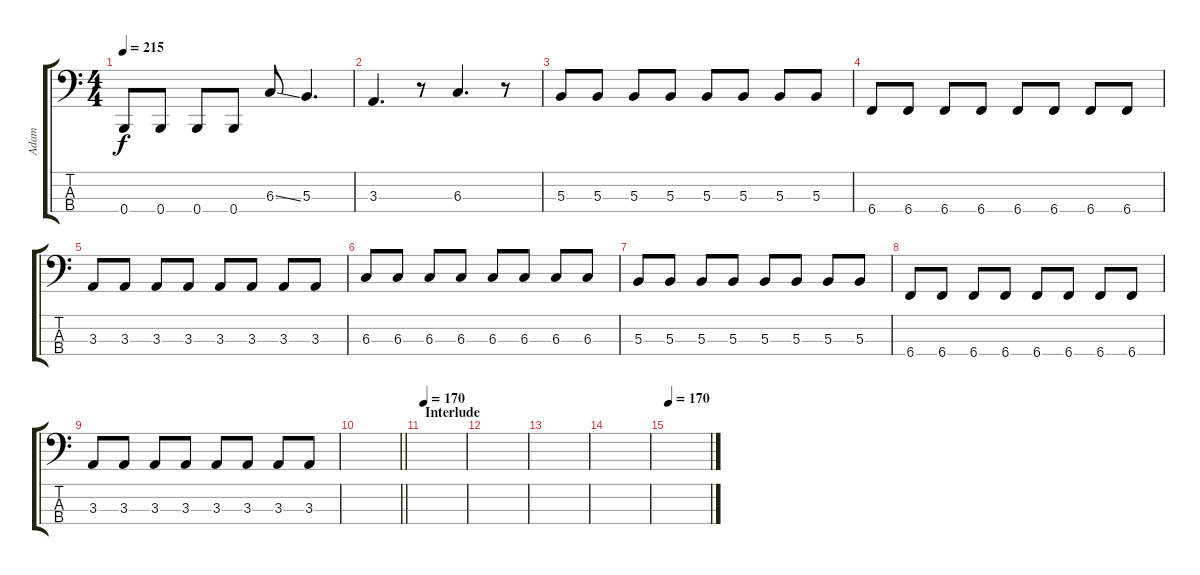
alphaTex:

\track ("Adam" "Adam") {instrument electricbasspick}
\staff {score tabs}
\tuning (E2 B1 Gb1 B0) {hide}
\ts (4 4)
\tempo 215
\clef f4
\ks c
0.4.8{dy f} 0.4.8 0.4.8 0.4.8 6.3{ss}.8 5.3.4{d} |
3.3.4{d} r.8 6.3.4{d} r.8 |
5.3.8 5.3.8 5.3.8 5.3.8 5.3.8 5.3.8 5.3.8 5.3.8 |
6.4.8 6.4.8 6.4.8 6.4.8 6.4.8 6.4.8 6.4.8 6.4.8 |
3.3.8 3.3.8 3.3.8 3.3.8 3.3.8 3.3.8 3.3.8 3.3.8 |
6.3.8 6.3.8 6.3.8 6.3.8 6.3.8 6.3.8 6.3.8 6.3.8 |
5.3.8 5.3.8 5.3.8 5.3.8 5.3.8 5.3.8 5.3.8 5.3.8 |
6.4.8 6.4.8 6.4.8 6.4.8 6.4.8 6.4.8 6.4.8 6.4.8 |
3.3.8 3.3.8 3.3.8 3.3.8 3.3.8 3.3.8 3.3.8 3.3.8 |
\barLineRight lightlight
|
\section ("" "Interlude")
\tempo 170
|
|
|
|
\tempo 170
